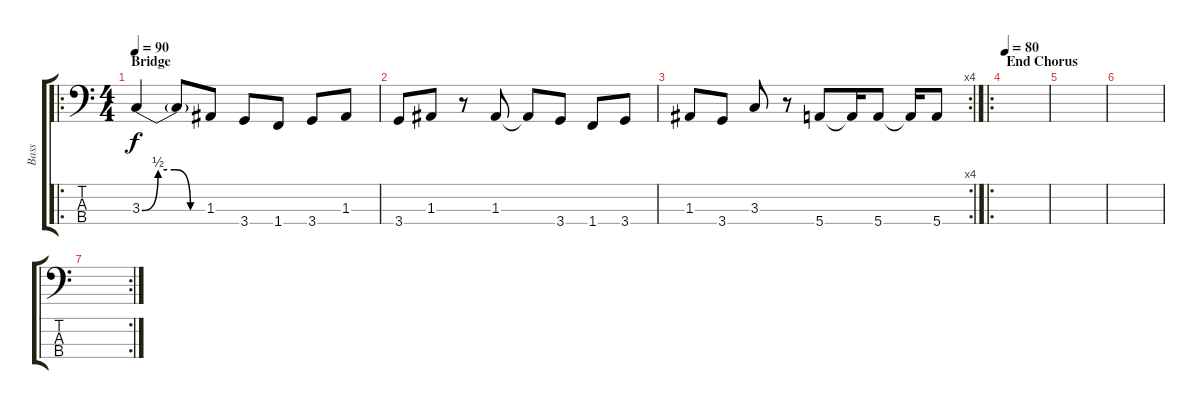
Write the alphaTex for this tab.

\track ("Bass" "Bass") {instrument electricbassfinger}
\staff {score tabs}
\tuning (G2 D2 A1 E1) {hide}
\ro
\ts (4 4)
\section ("" "Bridge")
\tempo 90
\clef f4
\ks c
3.3{be (custom 0 0 15 2 30 2 45 0 60 0)}.4{dy f} 3.3{t}.8 1.3.8 3.4.8 1.4.8 3.4.8 1.3.8 |
3.4.8 1.3.8 r.8 1.3.8 1.3{t}.8 3.4.8 1.4.8 3.4.8 |
\rc 4
1.3.8 3.4.8 3.3.8 r.8 5.4.8 5.4{t}.16 5.4.8 5.4{t}.16 5.4.8 |
\ro
\section ("" "End Chorus")
\tempo 80
|
|
|
\rc 2
